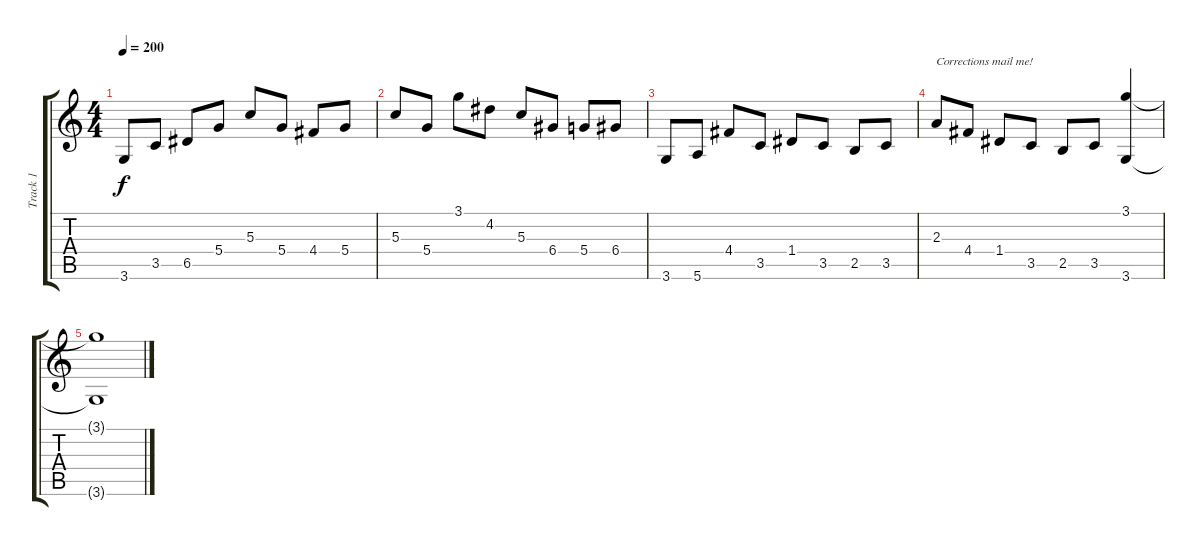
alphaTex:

\track ("Track 1" "Track 1") {instrument acousticguitarnylon}
\staff {score tabs}
\tuning (E4 B3 G3 D3 A2 E2) {hide}
\ts (4 4)
\tempo 200
\clef g2
\ks c
3.6.8{dy f} 3.5.8 6.5.8 5.4.8 5.3.8 5.4.8 4.4.8 5.4.8 |
5.3.8 5.4.8 3.1.8 4.2.8 5.3.8 6.4.8 5.4.8 6.4.8 |
3.6.8 5.6.8 4.4.8 3.5.8 1.4.8 3.5.8 2.5.8 3.5.8 |
2.3.8{txt "Corrections mail me!"} 4.4.8 1.4.8 3.5.8 2.5.8 3.5.8 (3.1 3.6).4 |
(3.1{t} 3.6{t}).1
